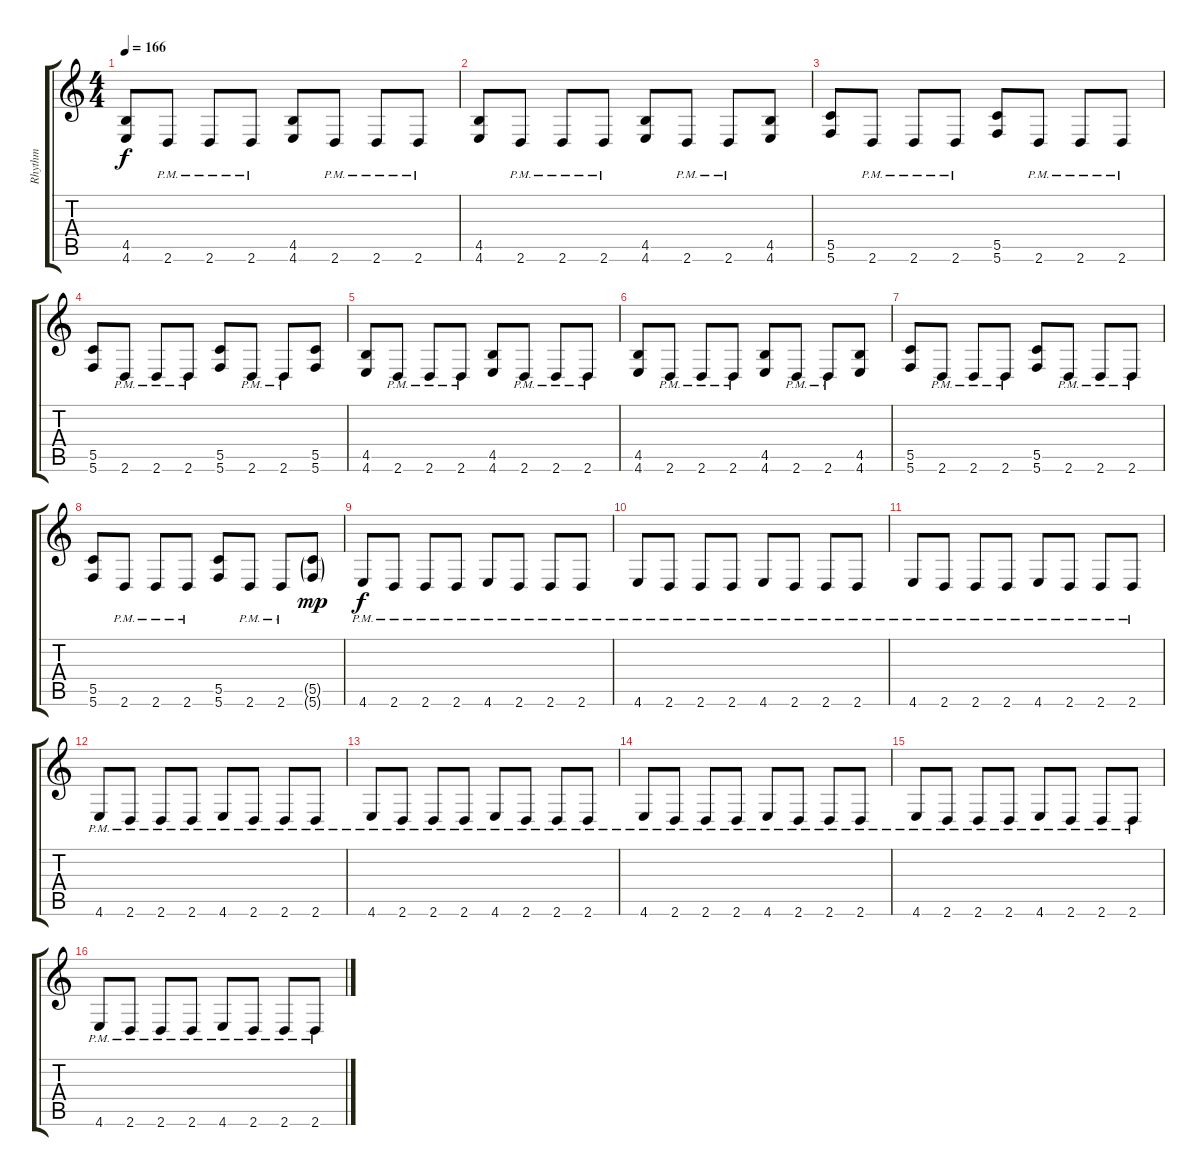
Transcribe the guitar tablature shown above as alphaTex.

\track ("Rhythm" "Rhythm") {instrument overdrivenguitar}
\staff {score tabs}
\tuning (D4 A3 F3 C3 G2 C2) {hide}
\ts (4 4)
\tempo 166
\clef g2
\ks c
(4.5 4.6).8{dy f} 2.6{pm}.8 2.6{pm}.8 2.6{pm}.8 (4.5 4.6).8 2.6{pm}.8 2.6{pm}.8 2.6{pm}.8 |
(4.5 4.6).8 2.6{pm}.8 2.6{pm}.8 2.6{pm}.8 (4.5 4.6).8 2.6{pm}.8 2.6{pm}.8 (4.5 4.6).8 |
(5.5 5.6).8 2.6{pm}.8 2.6{pm}.8 2.6{pm}.8 (5.5 5.6).8 2.6{pm}.8 2.6{pm}.8 2.6{pm}.8 |
(5.5 5.6).8 2.6{pm}.8 2.6{pm}.8 2.6{pm}.8 (5.5 5.6).8 2.6{pm}.8 2.6{pm}.8 (5.5 5.6).8 |
(4.5 4.6).8 2.6{pm}.8 2.6{pm}.8 2.6{pm}.8 (4.5 4.6).8 2.6{pm}.8 2.6{pm}.8 2.6{pm}.8 |
(4.5 4.6).8 2.6{pm}.8 2.6{pm}.8 2.6{pm}.8 (4.5 4.6).8 2.6{pm}.8 2.6{pm}.8 (4.5 4.6).8 |
(5.5 5.6).8 2.6{pm}.8 2.6{pm}.8 2.6{pm}.8 (5.5 5.6).8 2.6{pm}.8 2.6{pm}.8 2.6{pm}.8 |
(5.5 5.6).8 2.6{pm}.8 2.6{pm}.8 2.6{pm}.8 (5.5 5.6).8 2.6{pm}.8 2.6{pm}.8 (5.5{g} 5.6{g}).8{dy mp} |
4.6{pm}.8{dy f volume 8} 2.6{pm}.8{volume 14} 2.6{pm}.8 2.6{pm}.8 4.6{pm}.8 2.6{pm}.8 2.6{pm}.8 2.6{pm}.8 |
4.6{pm}.8 2.6{pm}.8 2.6{pm}.8 2.6{pm}.8 4.6{pm}.8 2.6{pm}.8 2.6{pm}.8 2.6{pm}.8 |
4.6{pm}.8 2.6{pm}.8 2.6{pm}.8 2.6{pm}.8 4.6{pm}.8 2.6{pm}.8 2.6{pm}.8 2.6{pm}.8 |
4.6{pm}.8 2.6{pm}.8 2.6{pm}.8 2.6{pm}.8 4.6{pm}.8 2.6{pm}.8 2.6{pm}.8 2.6{pm}.8 |
4.6{pm}.8 2.6{pm}.8 2.6{pm}.8 2.6{pm}.8 4.6{pm}.8 2.6{pm}.8 2.6{pm}.8 2.6{pm}.8 |
4.6{pm}.8 2.6{pm}.8 2.6{pm}.8 2.6{pm}.8 4.6{pm}.8 2.6{pm}.8 2.6{pm}.8 2.6{pm}.8 |
4.6{pm}.8 2.6{pm}.8 2.6{pm}.8 2.6{pm}.8 4.6{pm}.8 2.6{pm}.8 2.6{pm}.8 2.6{pm}.8 |
4.6{pm}.8 2.6{pm}.8 2.6{pm}.8 2.6{pm}.8 4.6{pm}.8 2.6{pm}.8 2.6{pm}.8 2.6{pm}.8
